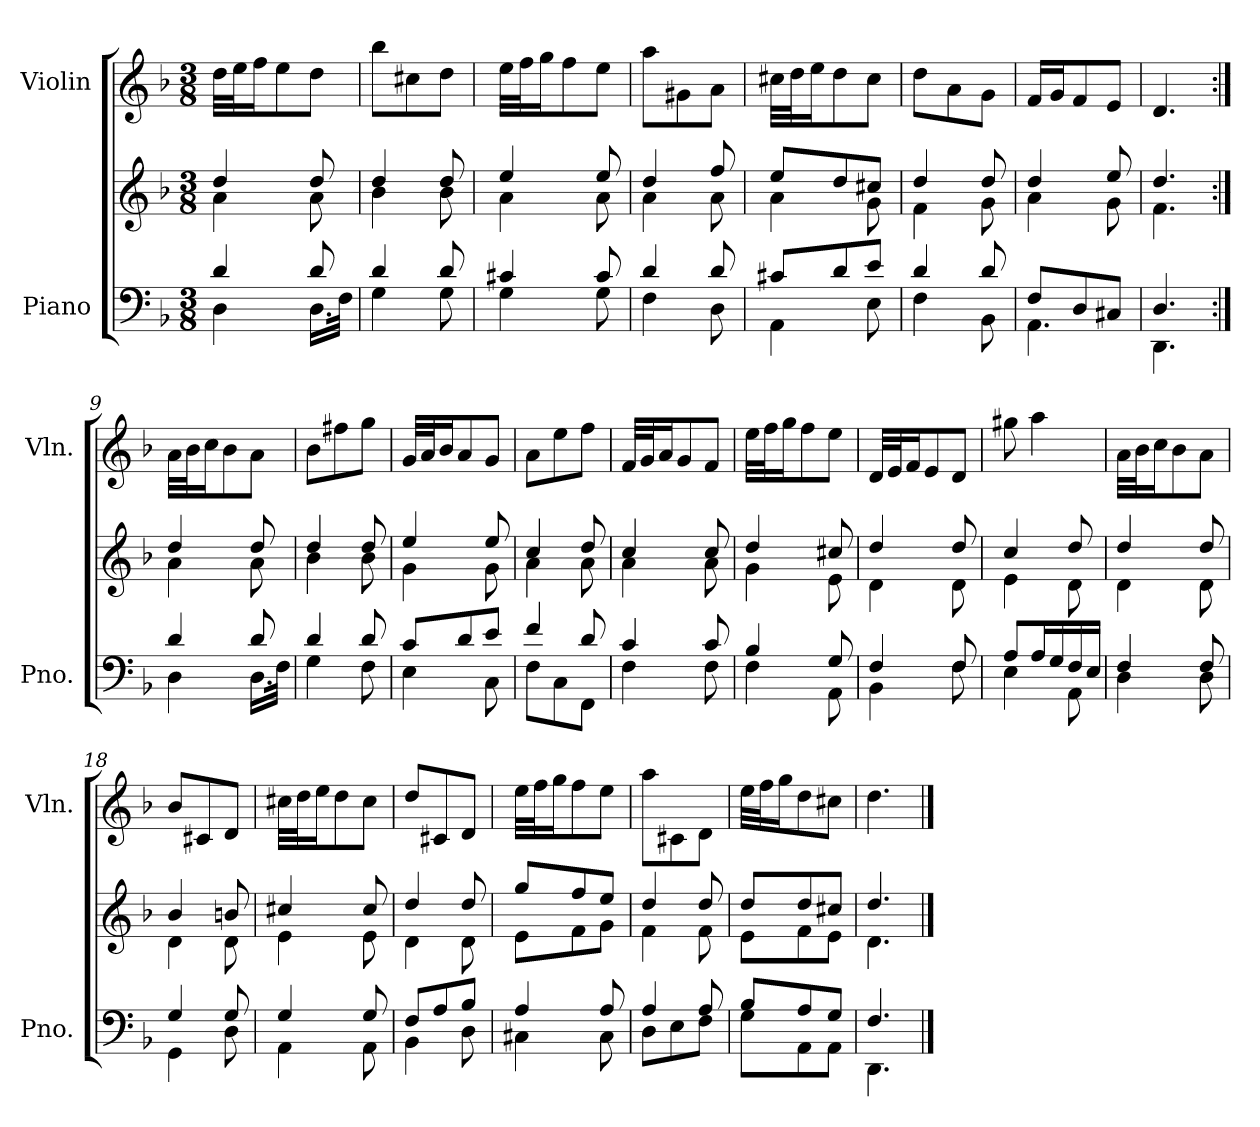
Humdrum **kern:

**kern	**kern	**kern
*part2	*part2	*part1
*staff3	*staff2	*staff1
*I"Piano	*	*I"Violin
*I'Pno.	*	*I'Vln.
*clefF4	*clefG2	*clefG2
*k[b-]	*k[b-]	*k[b-]
*M3/8	*M3/8	*M3/8
*MM40	*MM40	*MM40
=1	=1	=1
*^	*^	*
4D\	4d/	4a\	4dd/	32dd\LLL
.	.	.	.	32ee\J
.	.	.	.	16ff\J
.	.	.	.	8ee\
16.D\LL	8d/	8a\	8dd/	8dd\J
32F\JJk	.	.	.	.
=2	=2	=2	=2	=2
4d/	4G\	4dd/	4b-\	8bb-\L
.	.	.	.	8cc#X\
8d/	8G\	8dd/	8b-\	8dd\J
=3	=3	=3	=3	=3
4c#X/	4G\	4ee/	4a\	32ee\LLL
.	.	.	.	32ff\J
.	.	.	.	16gg\J
.	.	.	.	8ff\
8c#/	8G\	8ee/	8a\	8ee\J
=4	=4	=4	=4	=4
4F\	4d/	4a\	4dd/	8aa\L
.	.	.	.	8g#X\
8d/	8D\	8ff/	8a\	8a\J
=5	=5	=5	=5	=5
8c#X/L	4AA\	8ee/L	4a\	32cc#X\LLL
.	.	.	.	32dd\J
.	.	.	.	16ee\J
8d/	.	8dd/	.	8dd\
8e/J	8E\	8cc#X/J	8g\	8cc#\J
=6	=6	=6	=6	=6
4d/	4F\	4dd/	4f\	8dd\L
.	.	.	.	8a\
8d/	8BB-\	8dd/	8g\	8g\J
=7	=7	=7	=7	=7
4.AA\	8F/L	4a\	4dd/	16f/LL
.	.	.	.	16g/J
.	8D/	.	.	8f/
.	8C#X/J	8g\	8ee/	8e/J
=8	=8	=8	=8	=8
4.DD\	4.D/	4.f\	4.dd/	4.d/
!!LO:LB:g=z
=9:|!	=9:|!	=9:|!	=9:|!	=9:|!
4D\	4d/	4a\	4dd/	32a\LLL
.	.	.	.	32b-\J
.	.	.	.	16cc\J
.	.	.	.	8b-\
16.D\LL	8d/	8a\	8dd/	8a\J
32F\JJk	.	.	.	.
=10	=10	=10	=10	=10
4d/	4G\	4dd/	4b-\	8b-\L
.	.	.	.	8ff#X\
8d/	8F\	8dd/	8b-\	8gg\J
=11	=11	=11	=11	=11
4E\	8c/L	4g\	4ee/	32g/LLL
.	.	.	.	32a/J
.	.	.	.	16b-/J
.	8d/	.	.	8a/
8C\	8e/J	8ee/	8g\	8g/J
=12	=12	=12	=12	=12
8F\L	4f/	4cc/	4a\	8a\L
8C\	.	.	.	8ee\
8FF\J	8d/	8dd/	8a\	8ff\J
=13	=13	=13	=13	=13
4c/	4F\	4cc/	4a\	32f/LLL
.	.	.	.	32g/J
.	.	.	.	16a/J
.	.	.	.	8g/
8c/	8F\	8cc/	8a\	8f/J
=14	=14	=14	=14	=14
4B-/	4F\	4dd/	4g\	32ee\LLL
.	.	.	.	32ff\J
.	.	.	.	16gg\J
.	.	.	.	8ff\
8G/	8AA\	8cc#X/	8e\	8ee\J
=15	=15	=15	=15	=15
4F/	4BB-\	4dd/	4d\	32d/LLL
.	.	.	.	32e/J
.	.	.	.	16f/J
.	.	.	.	8e/
8F/	8F\	8dd/	8d\	8d/J
=16	=16	=16	=16	=16
8A/L	4E\	4cc/	4e\	8gg#X\
16A/L	.	.	.	4aa\
16G/	.	.	.	.
16F/	8AA\	8dd/	8d\	.
16E/JJ	.	.	.	.
!!LO:LB:g=z
=17	=17	=17	=17	=17
4D\	4F/	4d\	4dd/	32a\LLL
.	.	.	.	32b-\J
.	.	.	.	16cc\J
.	.	.	.	8b-\
8D\	8F/	8d\	8dd/	8a\J
=18	=18	=18	=18	=18
4G/	4GG\	4b-/	4d\	8b-/L
.	.	.	.	8c#X/
8G/	8D\	8bn/	8d\	8d/J
=19	=19	=19	=19	=19
4G/	4AA\	4cc#X/	4e\	32cc#X\LLL
.	.	.	.	32dd\J
.	.	.	.	16ee\J
.	.	.	.	8dd\
8G/	8AA\	8cc#/	8e\	8cc#\J
=20	=20	=20	=20	=20
8F/L	4BB-\	4dd/	4d\	8dd/L
8A/	.	.	.	8c#X/
8B-/J	8D\	8dd/	8d\	8d/J
=21	=21	=21	=21	=21
4A/	4C#X\	8e\L	8gg/L	32ee\LLL
.	.	.	.	32ff\J
.	.	.	.	16gg\J
.	.	8f\	8ff/	8ff\
8A/	8C#\	8g\J	8ee/J	8ee\J
=22	=22	=22	=22	=22
8D\L	4A/	4dd/	4f\	8aa\L
8E\	.	.	.	8c#X\
8F\J	8A/	8dd/	8f\	8d\J
=23	=23	=23	=23	=23
8G\L	8B-/L	8dd/L	8e\L	32ee\LLL
.	.	.	.	32ff\J
.	.	.	.	16gg\J
8AA\	8A/	8dd/	8f\	8dd\
8AA\J	8G/J	8cc#X/J	8e\J	8cc#X\J
=24	=24	=24	=24	=24
4.DD\	4.F/	4.d\	4.dd/	4.dd\
*v	*v	*	*	*
*	*v	*v	*
==	==	==
*-	*-	*-
